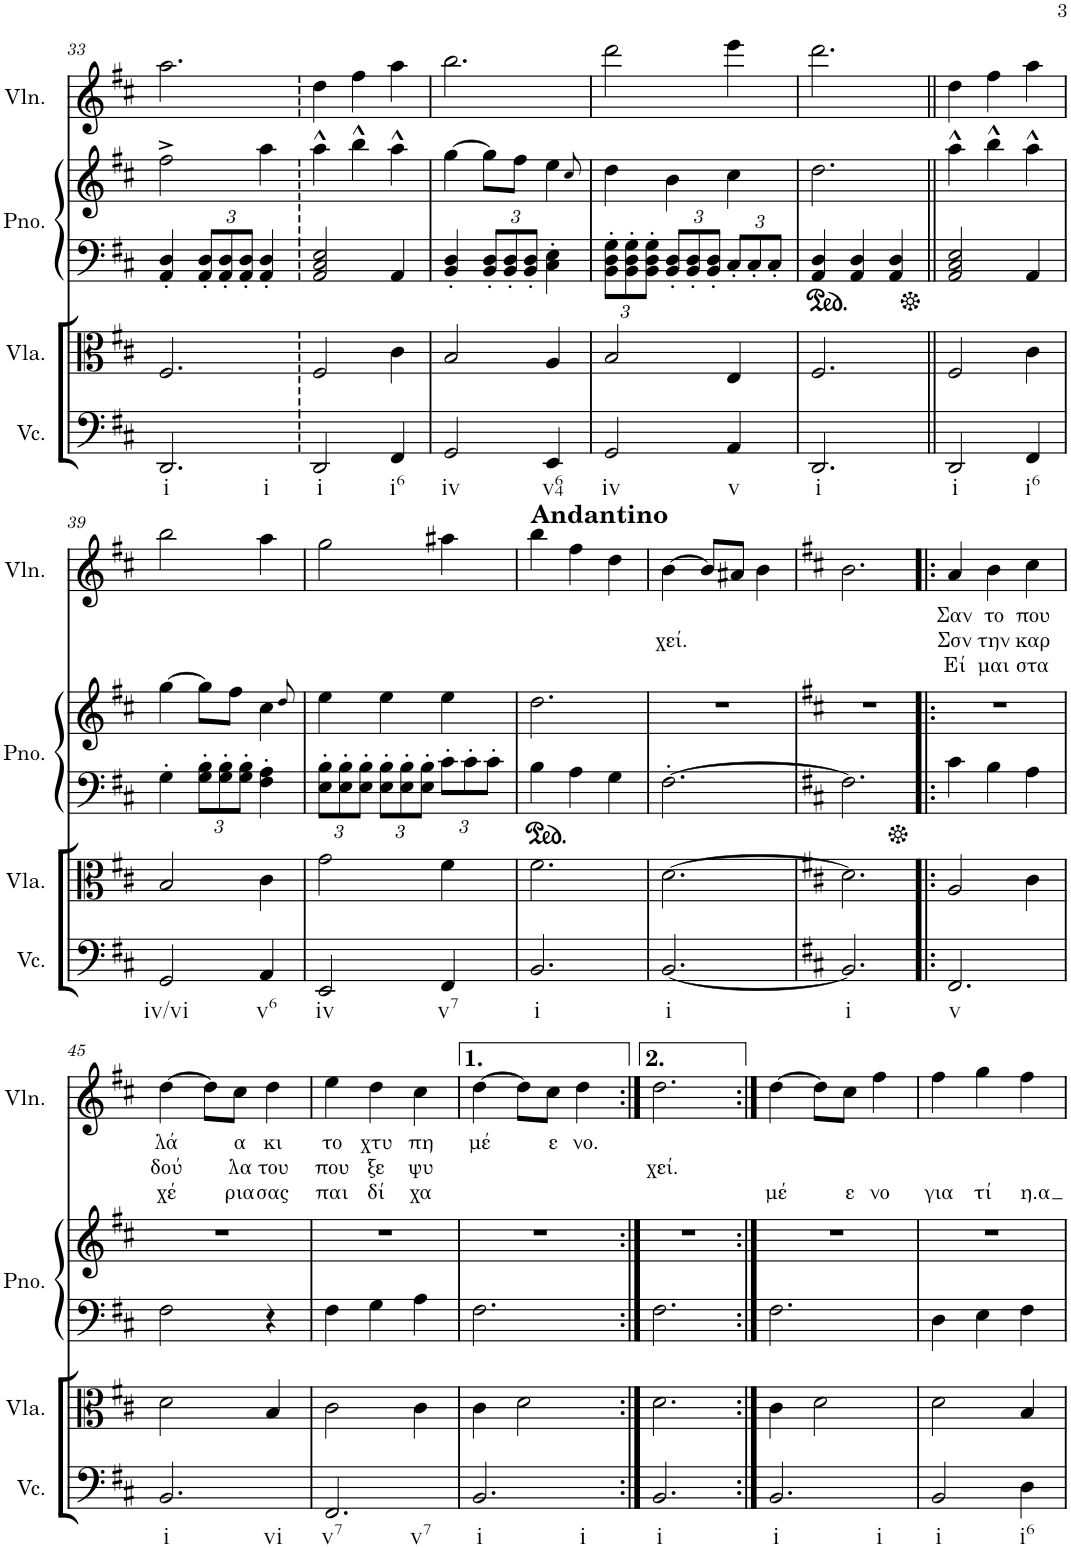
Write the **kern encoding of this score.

**kern	**kern	**kern	**kern	**kern	**text	**text	**text
*part4	*part3	*part2	*part2	*part1	*part1	*part1	*part1
*staff5	*staff4	*staff3	*staff2	*staff1	*staff1	*staff1	*staff1
*I"Violoncello	*I"Viola	*I"Grand Piano	*	*I"Violin	*	*	*
*I'Vc.	*I'Vla.	*I'Pno.	*	*I'Vln.	*	*	*
!!LO:PB:g=z
*clefF4	*clefC3	*clefF4	*clefG2	*clefG2	*	*	*
*k[f#c#]	*k[f#c#]	*k[f#c#]	*k[f#c#]	*k[f#c#]	*	*	*
*M3/4	*M3/4	*M3/4	*M3/4	*M3/4	*	*	*
=33	=33	=33	=33	=33	=33	=33	=33
!LO:TX:b:t=i	!	!	!	!	!	!	!
!LO:TX:b:t=i	!	!	!	!	!	!	!
2.DD/	2.F#/	4AA/' 4D/'	2ff#^\	2.aa\	.	.	.
*	*	*Xbrackettup	*	*	*	*	*
.	.	12AA/' 12D/'L	.	.	.	.	.
.	.	12AA/' 12D/'	.	.	.	.	.
.	.	12AA/' 12D/'J	.	.	.	.	.
.	.	4AA/' 4D/'	4aa\	.	.	.	.
=34	=34	=34	=34	=34	=34	=34	=34
!LO:TX:b:t=i	!	!	!	!	!	!	!
2DD/	2F#/	2AA/ 2C#/ 2E/	4aa^^\	4dd\	.	.	.
.	.	.	4bb^^\	4ff#\	.	.	.
!LO:TX:b:t=i6	!	!	!	!	!	!	!
4FF#/	4c#\	4AA/	4aa^^\	4aa\	.	.	.
=35	=35	=35	=35	=35	=35	=35	=35
!LO:TX:b:t=iv	!	!	!	!	!	!	!
2GG/	2B/	4BB/' 4D/'	[4gg\	2.bb\	.	.	.
.	.	12BB/' 12D/'L	8gg\L]	.	.	.	.
.	.	12BB/' 12D/'	.	.	.	.	.
.	.	.	8ff#\J	.	.	.	.
.	.	12BB/' 12D/'J	.	.	.	.	.
!LO:TX:b:t=v64	!	!	!	!	!	!	!
4EE/	4A/	4C#\' 4E\'	4ee\	.	.	.	.
.	.	.	8qcc#/	.	.	.	.
=36	=36	=36	=36	=36	=36	=36	=36
!LO:TX:b:t=iv	!	!	!	!	!	!	!
2GG/	2B/	12BB\' 12D\' 12G\'L	4dd\	2ddd\	.	.	.
.	.	12BB\' 12D\' 12G\'	.	.	.	.	.
.	.	12BB\' 12D\' 12G\'J	.	.	.	.	.
.	.	12BB/' 12D/'L	4b\	.	.	.	.
.	.	12BB/' 12D/'	.	.	.	.	.
.	.	12BB/' 12D/'J	.	.	.	.	.
!LO:TX:b:t=v	!	!	!	!	!	!	!
4AA/	4E/	12C#'/L	4cc#\	4eee\	.	.	.
.	.	12C#'/	.	.	.	.	.
.	.	12C#'/J	.	.	.	.	.
=37	=37	=37	=37	=37	=37	=37	=37
!LO:TX:b:t=i	!	!	!	!	!	!	!
2.DD/	2.F#/	4AA/ 4D/	2.dd\	2.ddd\	.	.	.
.	.	4AA/ 4D/	.	.	.	.	.
.	.	4AA/ 4D/	.	.	.	.	.
=38||	=38||	=38||	=38||	=38||	=38||	=38||	=38||
!LO:TX:b:t=i	!	!	!	!	!	!	!
2DD/	2F#/	2AA/ 2C#/ 2E/	4aa^^\	4dd\	.	.	.
.	.	.	4bb^^\	4ff#\	.	.	.
!LO:TX:b:t=i6	!	!	!	!	!	!	!
4FF#/	4c#\	4AA/	4aa^^\	4aa\	.	.	.
!!LO:LB:g=z
=39	=39	=39	=39	=39	=39	=39	=39
!LO:TX:b:t=iv/vi	!	!	!	!	!	!	!
2GG/	2B/	4G'\	[4gg\	2bb\	.	.	.
.	.	12G\' 12B\'L	8gg\L]	.	.	.	.
.	.	12G\' 12B\'	.	.	.	.	.
.	.	.	8ff#\J	.	.	.	.
.	.	12G\' 12B\'J	.	.	.	.	.
!LO:TX:b:t=v6	!	!	!	!	!	!	!
4AA/	4c#\	4F#\' 4A\'	4cc#\	4aa\	.	.	.
.	.	.	8qdd/	.	.	.	.
=40	=40	=40	=40	=40	=40	=40	=40
!LO:TX:b:t=iv	!	!	!	!	!	!	!
2EE/	2g\	12E\' 12B\'L	4ee\	2gg\	.	.	.
.	.	12E\' 12B\'	.	.	.	.	.
.	.	12E\' 12B\'J	.	.	.	.	.
.	.	12E\' 12B\'L	4ee\	.	.	.	.
.	.	12E\' 12B\'	.	.	.	.	.
.	.	12E\' 12B\'J	.	.	.	.	.
!LO:TX:b:t=v7	!	!	!	!	!	!	!
4FF#/	4f#\	12c#'\L	4ee\	4aa#X\	.	.	.
.	.	12c#'\	.	.	.	.	.
.	.	12c#'\J	.	.	.	.	.
=41	=41	=41	=41	=41	=41	=41	=41
!	!	!	!	!LO:TX:a:B:t=Andantino	!	!	!
!LO:TX:b:t=i	!	!	!	!	!	!	!
2.BB/	2.f#\	4B\	2.dd\	4bb\	.	.	.
.	.	4A\	.	4ff#\	.	.	.
.	.	4G\	.	4dd\	.	.	.
=42	=42	=42	=42	=42	=42	=42	=42
!LO:TX:b:t=i	!	!	!	!	!	!	!
!	!	!	!	!	!	!LO:LY:b	!
[2.BB/	[2.d\	[2.F#'\	2.r	[4b\	.	χεί.	.
.	.	.	.	8b/L]	.	.	.
.	.	.	.	8a#X/J	.	.	.
.	.	.	.	4b\	.	.	.
=43	=43	=43	=43	=43	=43	=43	=43
*k[f#c#]	*k[f#c#]	*k[f#c#]	*k[f#c#]	*k[f#c#]	*	*	*
!LO:TX:b:t=i	!	!	!	!	!	!	!
2.BB/]	2.d\]	2.F#\]	2.r	2.b\	.	.	.
=44!|:	=44!|:	=44!|:	=44!|:	=44!|:	=44!|:	=44!|:	=44!|:
!LO:TX:b:t=v	!	!	!	!	!	!	!
!	!	!	!	!	!LO:LY:b	!LO:LY:b	!LO:LY:b
2.FF#/	2A/	4c#\	2.r	4a/	Σαν	Σσν	Εί
!	!	!	!	!	!LO:LY:b	!LO:LY:b	!LO:LY:b
.	.	4B\	.	4b\	το	την	μαι
!	!	!	!	!	!LO:LY:b	!LO:LY:b	!LO:LY:b
.	4c#\	4A\	.	4cc#\	που	καρ	στα
!!LO:LB:g=z
=45	=45	=45	=45	=45	=45	=45	=45
!LO:TX:b:t=i	!	!	!	!	!	!	!
!LO:TX:b:t=vi	!	!	!	!	!	!	!
!	!	!	!	!	!LO:LY:b	!LO:LY:b	!LO:LY:b
2.BB/	2d\	2F#\	2.r	[4dd\	λά	δού	χέ
.	.	.	.	8dd\L]	.	.	.
!	!	!	!	!	!LO:LY:b	!LO:LY:b	!LO:LY:b
.	.	.	.	8cc#\J	α	λα	ρια
!	!	!	!	!	!LO:LY:b	!LO:LY:b	!LO:LY:b
.	4B/	4r	.	4dd\	κι	του	σας
=46	=46	=46	=46	=46	=46	=46	=46
!LO:TX:b:t=v7	!	!	!	!	!	!	!
!LO:TX:b:t=v7	!	!	!	!	!	!	!
!	!	!	!	!	!LO:LY:b	!LO:LY:b	!LO:LY:b
2.FF#/	2c#\	4F#\	2.r	4ee\	το	που	παι
!	!	!	!	!	!LO:LY:b	!LO:LY:b	!LO:LY:b
.	.	4G\	.	4dd\	χτυ	ξε	δί
!	!	!	!	!	!LO:LY:b	!LO:LY:b	!LO:LY:b
.	4c#\	4A\	.	4cc#\	πη	ψυ	χα
=47	=47	=47	=47	=47	=47	=47	=47
!LO:TX:b:t=i	!	!	!	!	!	!	!
!LO:TX:b:t=i	!	!	!	!	!	!	!
!	!	!	!	!	!LO:LY:b	!	!
2.BB/	4c#\	2.F#\	2.r	[4dd\	μέ	.	.
.	2d\	.	.	8dd\L]	.	.	.
!	!	!	!	!	!LO:LY:b	!	!
.	.	.	.	8cc#\J	ε	.	.
!	!	!	!	!	!LO:LY:b	!	!
.	.	.	.	4dd\	νο.	.	.
=48:|!	=48:|!	=48:|!	=48:|!	=48:|!	=48:|!	=48:|!	=48:|!
!LO:TX:b:t=i	!	!	!	!	!	!	!
!	!	!	!	!	!	!LO:LY:b	!
2.BB/	2.d\	2.F#\	2.r	2.dd\	.	χεί.	.
=49:|!	=49:|!	=49:|!	=49:|!	=49:|!	=49:|!	=49:|!	=49:|!
!LO:TX:b:t=i	!	!	!	!	!	!	!
!LO:TX:b:t=i	!	!	!	!	!	!	!
!	!	!	!	!	!	!	!LO:LY:b
2.BB/	4c#\	2.F#\	2.r	[4dd\	.	.	μέ
.	2d\	.	.	8dd\L]	.	.	.
!	!	!	!	!	!	!	!LO:LY:b
.	.	.	.	8cc#\J	.	.	ε
!	!	!	!	!	!	!	!LO:LY:b
.	.	.	.	4ff#\	.	.	νο
=50	=50	=50	=50	=50	=50	=50	=50
!LO:TX:b:t=i	!	!	!	!	!	!	!
!	!	!	!	!	!	!	!LO:LY:b
2BB/	2d\	4D\	2.r	4ff#\	.	.	για
!	!	!	!	!	!	!	!LO:LY:b
.	.	4E\	.	4gg\	.	.	τί
!LO:TX:b:t=i6	!	!	!	!	!	!	!
!	!	!	!	!	!	!	!LO:LY:b
4D\	4B/	4F#\	.	4ff#\	.	.	η.α
=	=	=	=	=	=	=	=
*-	*-	*-	*-	*-	*-	*-	*-
